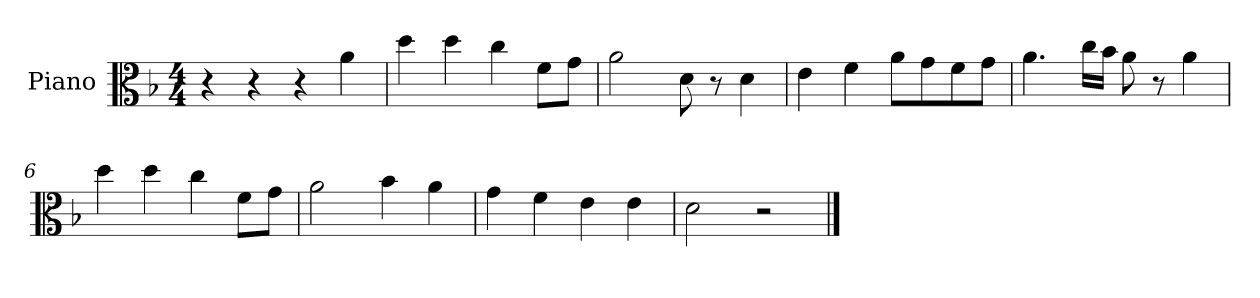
**kern
*part1
*staff1
*I"Piano
*I'Pno
*clefC3
*k[b-]
*M4/4
=1
4r
4r
4r
4a\
=2
4dd\
4dd\
4cc\
8f\L
8g\J
=3
2a\
8d\
8r
4d\
=4
4e\
4f\
8a\L
8g\
8f\
8g\J
=5
4.a\
16cc\LL
16b-\JJ
8a\
8r
4a\
=6
4dd\
4dd\
4cc\
8f\L
8g\J
=7
2a\
4b-\
4a\
=8
4g\
4f\
4e\
4e\
=9
2d\
2r
==
*-
